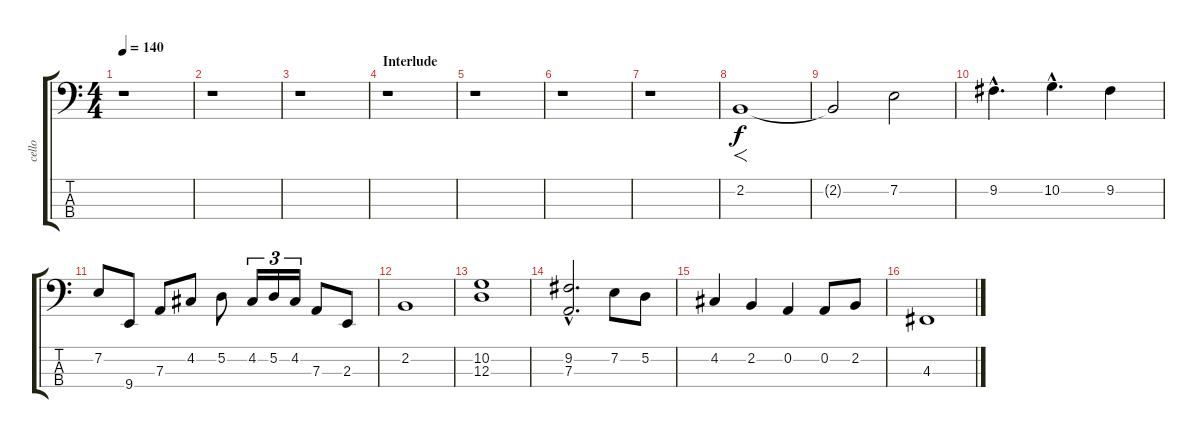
\track ("cello" "cello") {instrument cello}
\staff {score tabs}
\tuning (E3 A2 D2 G1) {hide}
\ts (4 4)
\tempo 140
\clef f4
\ks c
r.1{dy f} |
r.1 |
r.1 |
\section ("" "Interlude")
r.1 |
r.1 |
r.1 |
r.1 |
2.2.1{f} |
2.2{t}.2 7.2.2 |
9.2{hac}.4{d} 10.2{hac}.4{d} 9.2.4 |
7.2.8 9.4.8 7.3.8 4.2.8 5.2.8 4.2.16{tu (3 2)} 5.2.16{tu (3 2)} 4.2.16{tu (3 2)} 7.3.8 2.3.8 |
2.2.1 |
(10.2 12.3).1 |
(9.2{hac} 7.3{hac}).2{d} 7.2.8 5.2.8 |
4.2.4 2.2.4 0.2.4 0.2.8 2.2.8 |
4.3.1{volume 5}
